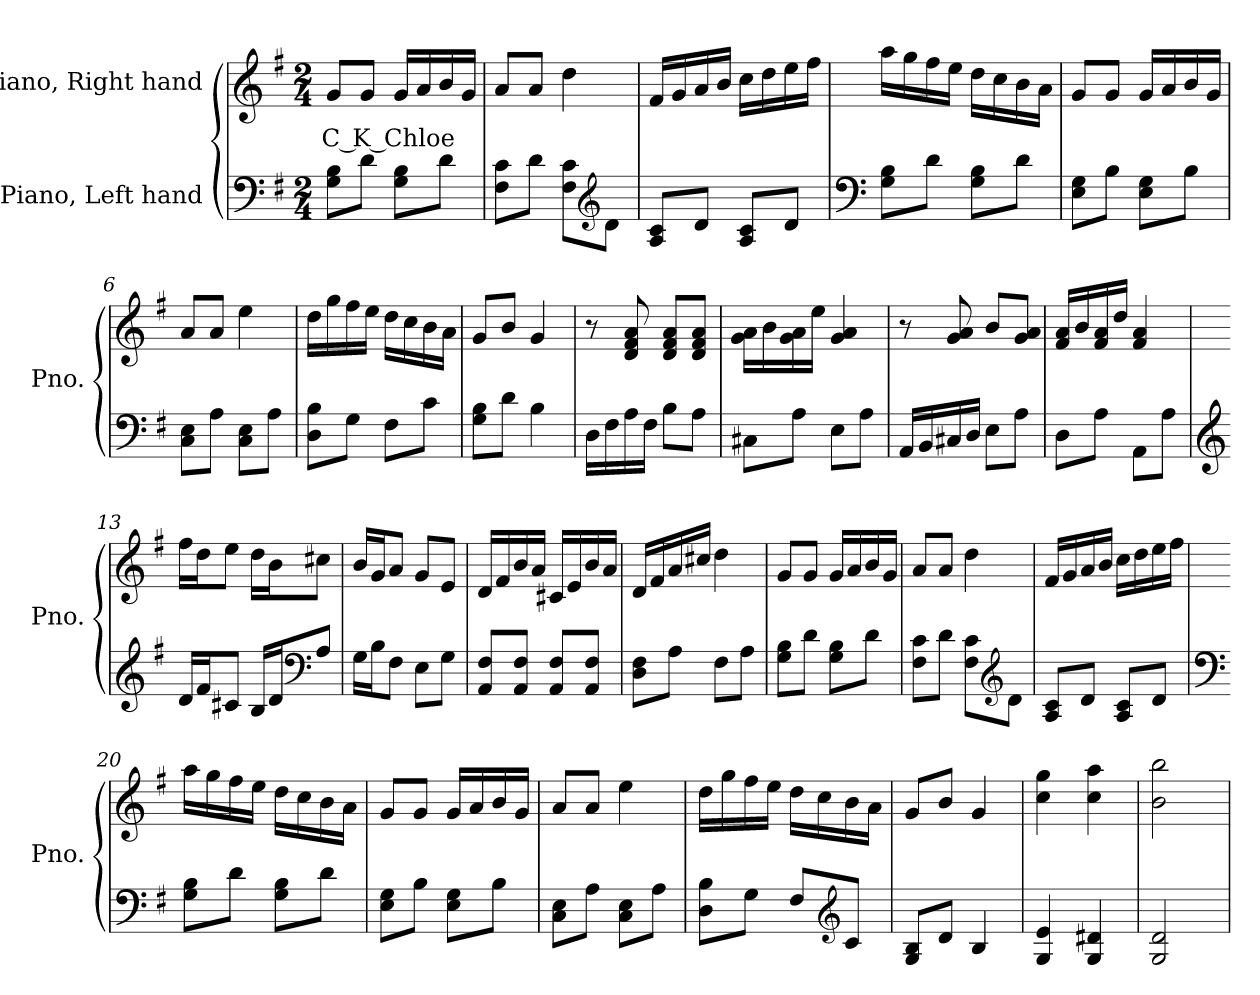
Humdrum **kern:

**kern	**kern	**text
*part2	*part1	*part1
*staff2	*staff1	*staff1
*I"Piano, Left hand	*I"Piano, Right hand	*
*I'Pno.	*I'Pno.	*
*clefF4	*clefG2	*
*k[f#]	*k[f#]	*
*M2/4	*M2/4	*
*MM100	*MM100	*
=1	=1	=1
!	!	!LO:LY:b
8G\ 8B\L	8g/L	C K Chloe
8d\J	8g/J	.
8G\ 8B\L	16g/LL	.
.	16a/	.
8d\J	16b/	.
.	16g/JJ	.
=2	=2	=2
8F#\ 8c\L	8a/L	.
8d\J	8a/J	.
8F#\ 8c\L	4dd\	.
*clefG2	*	*
8d\J	.	.
=3	=3	=3
8A/ 8c/L	16f#/LL	.
.	16g/	.
8d/J	16a/	.
.	16b/JJ	.
8A/ 8c/L	16cc\LL	.
.	16dd\	.
8d/J	16ee\	.
.	16ff#\JJ	.
=4	=4	=4
*clefF4	*	*
8G\ 8B\L	16aa\LL	.
.	16gg\	.
8d\J	16ff#\	.
.	16ee\JJ	.
8G\ 8B\L	16dd\LL	.
.	16cc\	.
8d\J	16b\	.
.	16a\JJ	.
!!LO:LB:g=z
=5	=5	=5
8E\ 8G\L	8g/L	.
8B\J	8g/J	.
8E\ 8G\L	16g/LL	.
.	16a/	.
8B\J	16b/	.
.	16g/JJ	.
=6	=6	=6
8C\ 8E\L	8a/L	.
8A\J	8a/J	.
8C\ 8E\L	4ee\	.
8A\J	.	.
=7	=7	=7
8D\ 8B\L	16dd\LL	.
.	16gg\	.
8G\J	16ff#\	.
.	16ee\JJ	.
8F#\L	16dd\LL	.
.	16cc\	.
8c\J	16b\	.
.	16a\JJ	.
=8	=8	=8
8G\ 8B\L	8g/L	.
8d\J	8b/J	.
4B\	4g/	.
=9	=9	=9
16D\LL	8r	.
16F#\	.	.
16A\	8d/ 8f#/ 8a/	.
16F#\JJ	.	.
8B\L	8d/ 8f#/ 8a/L	.
8A\J	8d/ 8f#/ 8a/J	.
=10	=10	=10
8C#X\L	16g\ 16a\LL	.
.	16b\	.
8A\J	16g\ 16a\	.
.	16ee\JJ	.
8E\L	4g/ 4a/	.
8A\J	.	.
!!LO:LB:g=z
=11	=11	=11
16AA/LL	8r	.
16BB/	.	.
16C#X/	8g/ 8a/	.
16D/JJ	.	.
8E\L	8b/L	.
8A\J	8g/ 8a/J	.
=12	=12	=12
8D\L	16f#/ 16a/LL	.
.	16b/	.
8A\J	16f#/ 16a/	.
.	16dd/JJ	.
8AA\L	4f#/ 4a/	.
8A\J	.	.
=13	=13	=13
*clefG2	*	*
16d/LL	16ff#\LL	.
16f#/J	16dd\J	.
8c#X/J	8ee\J	.
16B/LL	16dd\LL	.
16d/J	16b\J	.
*clefF4	*	*
8A/J	8cc#X\J	.
=14	=14	=14
16G\LL	16b/LL	.
16B\J	16g/J	.
8F#\J	8a/J	.
8E\L	8g/L	.
8G\J	8e/J	.
=15	=15	=15
8AA/ 8F#/L	16d/LL	.
.	16f#/	.
8AA/ 8F#/J	16b/	.
.	16a/JJ	.
8AA/ 8F#/L	16c#X/LL	.
.	16e/	.
8AA/ 8F#/J	16b/	.
.	16a/JJ	.
!!LO:LB:g=z
=16	=16	=16
8D\ 8F#\L	16d/LL	.
.	16f#/	.
8A\J	16a/	.
.	16cc#X/JJ	.
8F#\L	4dd\	.
8A\J	.	.
=17	=17	=17
8G\ 8B\L	8g/L	.
8d\J	8g/J	.
8G\ 8B\L	16g/LL	.
.	16a/	.
8d\J	16b/	.
.	16g/JJ	.
=18	=18	=18
8F#\ 8c\L	8a/L	.
8d\J	8a/J	.
8F#\ 8c\L	4dd\	.
*clefG2	*	*
8d\J	.	.
=19	=19	=19
8A/ 8c/L	16f#/LL	.
.	16g/	.
8d/J	16a/	.
.	16b/JJ	.
8A/ 8c/L	16cc\LL	.
.	16dd\	.
8d/J	16ee\	.
.	16ff#\JJ	.
=20	=20	=20
*clefF4	*	*
8G\ 8B\L	16aa\LL	.
.	16gg\	.
8d\J	16ff#\	.
.	16ee\JJ	.
8G\ 8B\L	16dd\LL	.
.	16cc\	.
8d\J	16b\	.
.	16a\JJ	.
!!LO:LB:g=z
=21	=21	=21
8E\ 8G\L	8g/L	.
8B\J	8g/J	.
8E\ 8G\L	16g/LL	.
.	16a/	.
8B\J	16b/	.
.	16g/JJ	.
=22	=22	=22
8C\ 8E\L	8a/L	.
8A\J	8a/J	.
8C\ 8E\L	4ee\	.
8A\J	.	.
=23	=23	=23
8D\ 8B\L	16dd\LL	.
.	16gg\	.
8G\J	16ff#\	.
.	16ee\JJ	.
8F#/L	16dd\LL	.
.	16cc\	.
*clefG2	*	*
8c/J	16b\	.
.	16a\JJ	.
=24	=24	=24
8G/ 8B/L	8g/L	.
8d/J	8b/J	.
4B/	4g/	.
=25	=25	=25
4G/ 4e/	4cc\ 4gg\	.
4G/ 4d#X/	4cc\ 4aa\	.
=26	=26	=26
2G/ 2d/	2b\ 2bb\	.
=	=	=
*-	*-	*-
